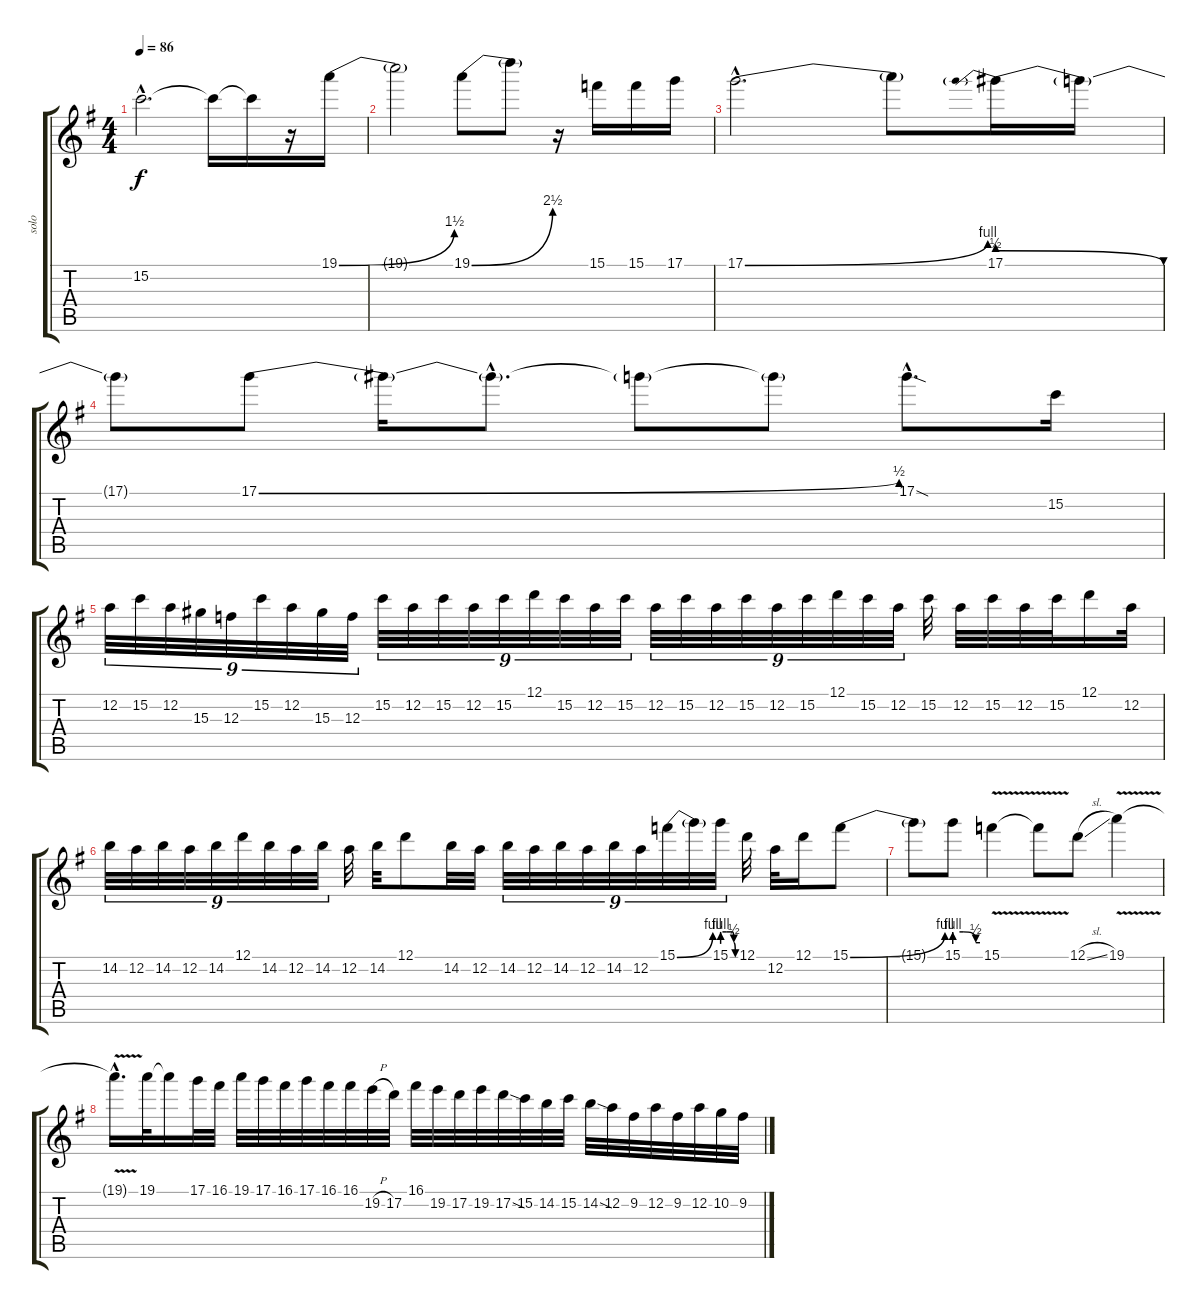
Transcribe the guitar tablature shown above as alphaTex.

\track ("solo" "solo") {instrument overdrivenguitar}
\staff {score tabs}
\tuning (D4 A3 F3 C3 G2 D2) {hide}
\ts (4 4)
\tempo 86
\clef g2
\ks g
15.2{hac t}.2{d dy f} 15.2{t}.16 15.2{t}.16 r.16 19.1{be (bend 0 0 60 6)}.16 |
19.1{t}.2 19.1{be (bend 0 0 60 10)}.8 19.1{t}.8 r.16 15.1.16 15.1.16 17.1.16 |
17.1{be (bend 0 0 60 4) hac}.2{d} 17.1{t}.8 17.1{be (prebendrelease 0 2 60 0)}.16 17.1{t}.16 |
17.1{t}.8 17.1{be (bend 0 0 60 2)}.8 17.1{t}.16 17.1{hac t}.8{d} 17.1{t}.8 17.1{t}.8 17.1{sod hac}.8{d} 15.2.16 |
12.2.32{tu (9 8)} 15.2.32{tu (9 8)} 12.2.32{tu (9 8)} 15.3.32{tu (9 8)} 12.3.32{tu (9 8)} 15.2.32{tu (9 8)} 12.2.32{tu (9 8)} 15.3.32{tu (9 8)} 12.3.32{tu (9 8)} 15.2.32{tu (9 8)} 12.2.32{tu (9 8)} 15.2.32{tu (9 8)} 12.2.32{tu (9 8)} 15.2.32{tu (9 8)} 12.1.32{tu (9 8)} 15.2.32{tu (9 8)} 12.2.32{tu (9 8)} 15.2.32{tu (9 8)} 12.2.32{tu (9 8)} 15.2.32{tu (9 8)} 12.2.32{tu (9 8)} 15.2.32{tu (9 8)} 12.2.32{tu (9 8)} 15.2.32{tu (9 8)} 12.1.32{tu (9 8)} 15.2.32{tu (9 8)} 12.2.32{tu (9 8)} 15.2.32 12.2.32 15.2.32 12.2.32 15.2.32 12.1.16 12.2.32 |
14.2.32{tu (9 8)} 12.2.32{tu (9 8)} 14.2.32{tu (9 8)} 12.2.32{tu (9 8)} 14.2.32{tu (9 8)} 12.1.32{tu (9 8)} 14.2.32{tu (9 8)} 12.2.32{tu (9 8)} 14.2.32{tu (9 8)} 12.2.32 14.2.32 12.1.8 14.2.32 12.2.32 14.2.32{tu (9 8)} 12.2.32{tu (9 8)} 14.2.32{tu (9 8)} 12.2.32{tu (9 8)} 14.2.32{tu (9 8)} 12.2.32{tu (9 8)} 15.1{be (bend 0 0 60 4)}.32{tu (9 8)} 15.1{t}.32{tu (9 8)} 15.1{be (custom 0 4 20 4 45 4 53 2 60 0)}.32{tu (9 8)} 12.1.32 12.2.32 12.1.16 15.1{be (bend 0 0 60 4)}.8 |
15.1{t}.8 15.1{be (custom 0 4 20 4 50 2 60 2)}.8 15.1{v}.4 15.1{t}.8 12.1{sl}.8 19.1{v}.4 |
19.1{hac t}.16{d} 19.1.32 19.1{t}.16 17.1.32 16.1.32 19.1.32 17.1.32 16.1.32 17.1.32 16.1.32 16.1.32 19.2{h}.32 17.2.32 16.1.32 19.2.32 17.2.32 19.2.32 17.2{sod}.32 15.2.32 14.2.32 15.2.32 14.2{sod}.32 12.2.32 9.2.32 12.2.32 9.2.32 12.2.32 10.2.32 9.2.32
